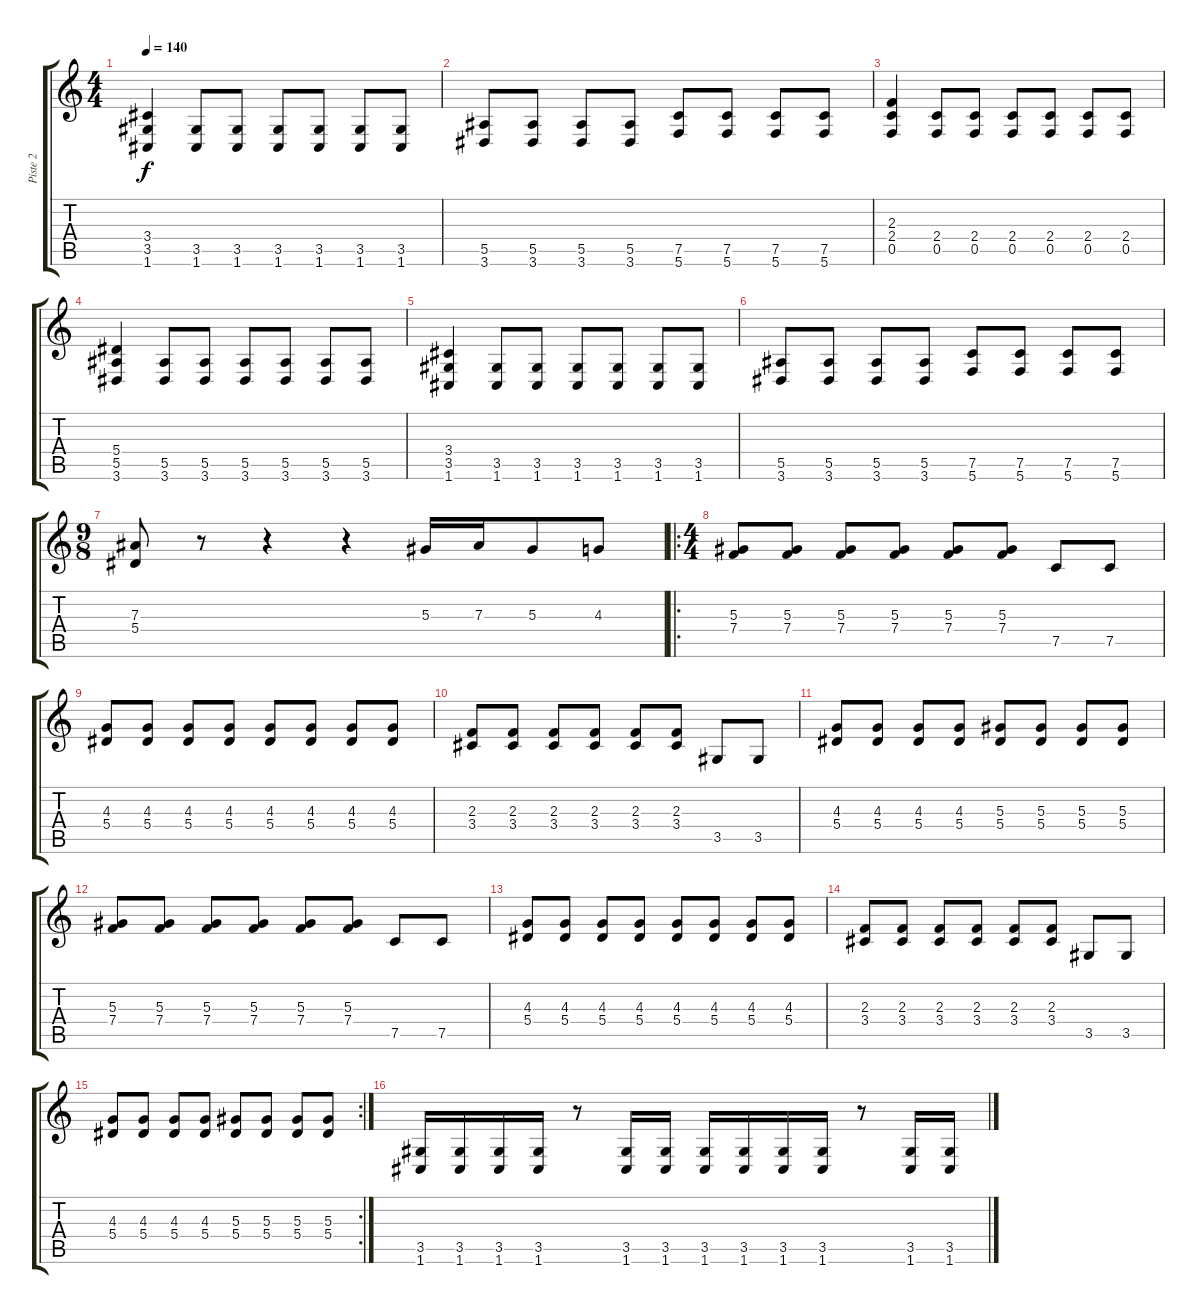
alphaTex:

\track ("Piste 2" "Piste 2") {instrument distortionguitar}
\staff {score tabs}
\tuning (C4 G3 Eb3 Bb2 F2 C2) {hide}
\ts (4 4)
\tempo 140
\clef g2
\ks c
(3.4 3.5 1.6).4{dy f} (3.5 1.6).8 (3.5 1.6).8 (3.5 1.6).8 (3.5 1.6).8 (3.5 1.6).8 (3.5 1.6).8 |
(5.5 3.6).8 (5.5 3.6).8 (5.5 3.6).8 (5.5 3.6).8 (7.5 5.6).8 (7.5 5.6).8 (7.5 5.6).8 (7.5 5.6).8 |
(2.3 2.4 0.5).4 (2.4 0.5).8 (2.4 0.5).8 (2.4 0.5).8 (2.4 0.5).8 (2.4 0.5).8 (2.4 0.5).8 |
(5.4 5.5 3.6).4 (5.5 3.6).8 (5.5 3.6).8 (5.5 3.6).8 (5.5 3.6).8 (5.5 3.6).8 (5.5 3.6).8 |
(3.4 3.5 1.6).4 (3.5 1.6).8 (3.5 1.6).8 (3.5 1.6).8 (3.5 1.6).8 (3.5 1.6).8 (3.5 1.6).8 |
(5.5 3.6).8 (5.5 3.6).8 (5.5 3.6).8 (5.5 3.6).8 (7.5 5.6).8 (7.5 5.6).8 (7.5 5.6).8 (7.5 5.6).8 |
\ts (9 8)
(7.3 5.4).8 r.8 r.4 r.4 5.3.16 7.3.16 5.3.8 4.3.8 |
\ro
\ts (4 4)
(5.3 7.4).8 (5.3 7.4).8 (5.3 7.4).8 (5.3 7.4).8 (5.3 7.4).8 (5.3 7.4).8 7.5.8 7.5.8 |
(4.3 5.4).8 (4.3 5.4).8 (4.3 5.4).8 (4.3 5.4).8 (4.3 5.4).8 (4.3 5.4).8 (4.3 5.4).8 (4.3 5.4).8 |
(2.3 3.4).8 (2.3 3.4).8 (2.3 3.4).8 (2.3 3.4).8 (2.3 3.4).8 (2.3 3.4).8 3.5.8 3.5.8 |
(4.3 5.4).8 (4.3 5.4).8 (4.3 5.4).8 (4.3 5.4).8 (5.3 5.4).8 (5.3 5.4).8 (5.3 5.4).8 (5.3 5.4).8 |
(5.3 7.4).8 (5.3 7.4).8 (5.3 7.4).8 (5.3 7.4).8 (5.3 7.4).8 (5.3 7.4).8 7.5.8 7.5.8 |
(4.3 5.4).8 (4.3 5.4).8 (4.3 5.4).8 (4.3 5.4).8 (4.3 5.4).8 (4.3 5.4).8 (4.3 5.4).8 (4.3 5.4).8 |
(2.3 3.4).8 (2.3 3.4).8 (2.3 3.4).8 (2.3 3.4).8 (2.3 3.4).8 (2.3 3.4).8 3.5.8 3.5.8 |
\rc 2
(4.3 5.4).8 (4.3 5.4).8 (4.3 5.4).8 (4.3 5.4).8 (5.3 5.4).8 (5.3 5.4).8 (5.3 5.4).8 (5.3 5.4).8 |
(3.5 1.6).16{volume 15} (3.5 1.6).16 (3.5 1.6).16 (3.5 1.6).16 r.8 (3.5 1.6).16 (3.5 1.6).16 (3.5 1.6).16 (3.5 1.6).16 (3.5 1.6).16 (3.5 1.6).16 r.8 (3.5 1.6).16 (3.5 1.6).16
